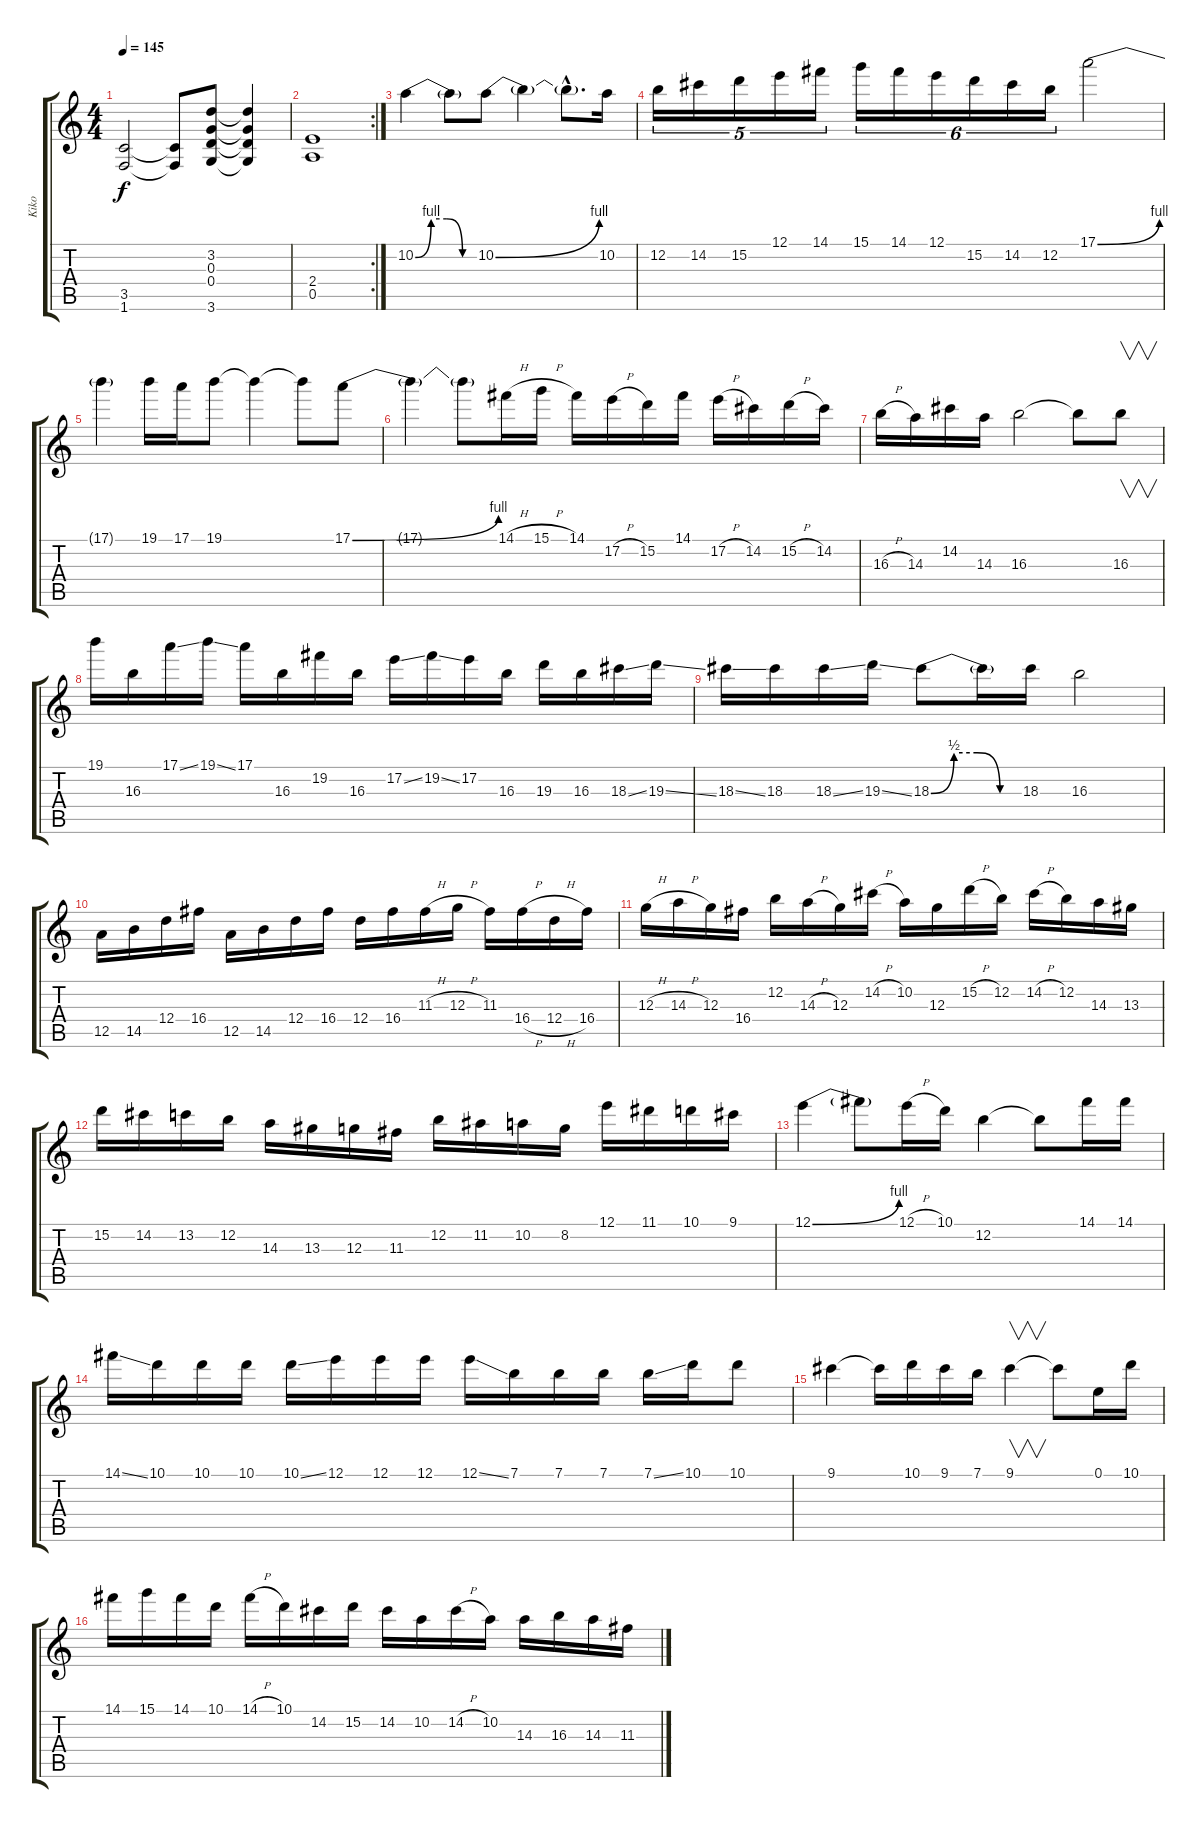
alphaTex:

\track ("Kiko" "Kiko") {instrument distortionguitar}
\staff {score tabs}
\tuning (E4 B3 G3 D3 A2 E2) {hide}
\ts (4 4)
\tempo 145
\clef g2
\ks c
(3.5 1.6).2{dy f} (3.5{t} 1.6{t}).8 (3.2 0.3 0.4 3.6).8 (3.2{t} 0.3{t} 0.4{t} 3.6{t}).4 |
\rc 2
(2.4 0.5).1 |
10.2{be (custom 0 0 15 4 30 4 45 0 60 0)}.4{volume 16} 10.2{t}.8 10.2{be (bend 0 0 60 4)}.8 10.2{t}.4 10.2{hac t}.8{d} 10.2.16 |
12.2.16{tu (5 4)} 14.2.16{tu (5 4)} 15.2.16{tu (5 4)} 12.1.16{tu (5 4)} 14.1.16{tu (5 4)} 15.1.16{tu (6 4)} 14.1.16{tu (6 4)} 12.1.16{tu (6 4)} 15.2.16{tu (6 4)} 14.2.16{tu (6 4)} 12.2.16{tu (6 4)} 17.1{be (bend 0 0 60 4)}.2 |
17.1{t}.4 19.1.16 17.1.16 19.1.8 19.1{t}.4 19.1{t}.8 17.1{be (bend 0 0 60 4)}.8 |
17.1{t}.4 17.1{t}.8 14.1{h}.16 15.1{h}.16 14.1.16 17.2{h}.16 15.2.16 14.1.16 17.2{h}.16 14.2.16 15.2{h}.16 14.2.16 |
16.3{h}.16 14.3.16 14.2.16 14.3.16 16.3.2 16.3{t}.8 16.3.8{v} |
19.1.16 16.3.16 17.1{ss}.16 19.1{ss}.16 17.1.16 16.3.16 19.2.16 16.3.16 17.2{ss}.16 19.2{ss}.16 17.2.16 16.3.16 19.3.16 16.3.16 18.3{ss}.16 19.3{ss}.16 |
18.3{ss}.16 18.3.16 18.3{ss}.16 19.3{ss}.16 18.3{be (custom 0 0 15 2 30 2 45 0 60 0)}.8 18.3{t}.16 18.3.16 16.3.2 |
12.5.16 14.5.16 12.4.16 16.4.16 12.5.16 14.5.16 12.4.16 16.4.16 12.4.16 16.4.16 11.3{h}.16 12.3{h}.16 11.3.16 16.4{h}.16 12.4{h}.16 16.4.16 |
12.3{h}.16 14.3{h}.16 12.3.16 16.4.16 12.2.16 14.3{h}.16 12.3.16 14.2{h}.16 10.2.16 12.3.16 15.2{h}.16 12.2.16 14.2{h}.16 12.2.16 14.3.16 13.3.16 |
15.2.16 14.2.16 13.2.16 12.2.16 14.3.16 13.3.16 12.3.16 11.3.16 12.2.16 11.2.16 10.2.16 8.2.16 12.1.16 11.1.16 10.1.16 9.1.16 |
12.1{be (bend 0 0 60 4)}.4 12.1{t}.8 12.1{h}.16 10.1.16 12.2.4 12.2{t}.8 14.1.16 14.1.16 |
14.1{ss}.16 10.1.16 10.1.16 10.1.16 10.1{ss}.16 12.1.16 12.1.16 12.1.16 12.1{ss}.16 7.1.16 7.1.16 7.1.16 7.1{ss}.16 10.1.16 10.1.8 |
9.1.4 9.1{t}.16 10.1.16 9.1.16 7.1.16 9.1.4{v} 9.1{t}.8 0.1.16 10.1.16 |
14.1.16 15.1.16 14.1.16 10.1.16 14.1{h}.16 10.1.16 14.2.16 15.2.16 14.2.16 10.2.16 14.2{h}.16 10.2.16 14.3.16 16.3.16 14.3.16 11.3.16
